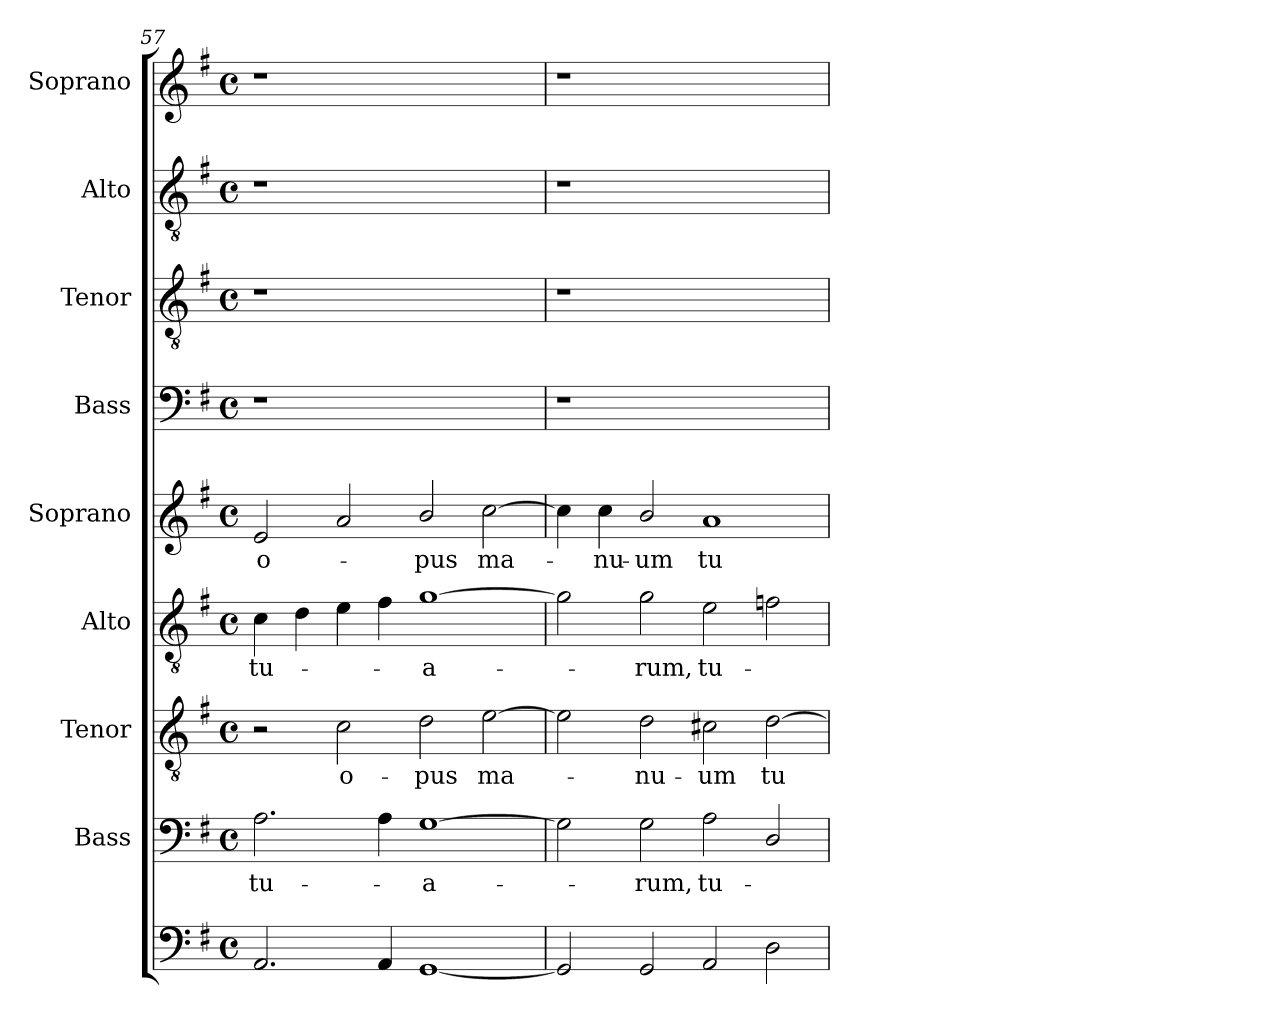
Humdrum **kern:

**kern	**kern	**text	**kern	**text	**kern	**text	**kern	**text	**kern	**kern	**kern	**kern
*part9	*part8	*part8	*part7	*part7	*part6	*part6	*part5	*part5	*part4	*part3	*part2	*part1
*staff9	*staff8	*staff8	*staff7	*staff7	*staff6	*staff6	*staff5	*staff5	*staff4	*staff3	*staff2	*staff1
*I""Violón y contrabajo"	*I"Bass	*	*I"Tenor	*	*I"Alto	*	*I"Soprano	*	*I"Bass	*I"Tenor	*I"Alto	*I"Soprano
*I'Cont.	*I'B.	*	*I'T.	*	*I'A.	*	*I'S.	*	*I'B.	*I'T.	*I'A.	*I'S.
*clefF4	*clefF4	*	*clefGv2	*	*clefGv2	*	*clefG2	*	*clefF4	*clefGv2	*clefGv2	*clefG2
*	*	*	*ITrd7c12	*	*ITrd7c12	*	*	*	*	*ITrd7c12	*ITrd7c12	*
*k[f#]	*k[f#]	*	*k[f#]	*	*k[f#]	*	*k[f#]	*	*k[f#]	*k[f#]	*k[f#]	*k[f#]
*G:	*G:	*	*G:	*	*G:	*	*G:	*	*G:	*G:	*G:	*G:
*M4/4	*M4/4	*	*M4/4	*	*M4/4	*	*M4/4	*	*M4/4	*M4/4	*M4/4	*M4/4
*met(c)	*met(c)	*	*met(c)	*	*met(c)	*	*met(c)	*	*met(c)	*met(c)	*met(c)	*met(c)
=57	=57	=57	=57	=57	=57	=57	=57	=57	=57	=57	=57	=57
!	!	!LO:LY:b:color=#000000	!	!	!	!	!	!	!	!	!	!
!	!	!	!	!	!	!LO:LY:b:color=#000000	!	!	!	!	!	!
!	!	!	!	!	!	!	!	!LO:LY:b:color=#000000	!LO:N:vis=1	!LO:N:vis=1	!LO:N:vis=1	!LO:N:vis=1
2.AAi/	2.Ai\	tu-	2r	.	4Ci\	tu-	2ei/	o-	1r	1r	1r	1r
.	.	.	.	.	4Di\	.	.	.	.	.	.	.
!	!	!	!	!LO:LY:b:color=#000000	!	!	!	!	!	!	!	!
.	.	.	2Ci\	o-	4Ei\	.	2ai/	.	.	.	.	.
4AAi/	4Ai\	.	.	.	4F#i\	.	.	.	.	.	.	.
!	!	!LO:LY:b:color=#000000	!	!	!	!	!	!	!	!	!	!
!	!	!	!	!LO:LY:b:color=#000000	!	!	!	!	!	!	!	!
!	!	!	!	!	!	!LO:LY:b:color=#000000	!	!	!	!	!	!
!	!	!	!	!	!	!	!	!LO:LY:b:color=#000000	!	!	!	!
[1GGi	[1Gi	-a-	2Di\	-pus	[1Gi	-a-	2bi/	-pus	1ryy	1ryy	1ryy	1ryy
!	!	!	!	!LO:LY:b:color=#000000	!	!	!	!	!	!	!	!
!	!	!	!	!	!	!	!	!LO:LY:b:color=#000000	!	!	!	!
.	.	.	[2Ei\	ma-	.	.	[2cci\	ma-	.	.	.	.
=58	=58	=58	=58	=58	=58	=58	=58	=58	=58	=58	=58	=58
!	!	!	!	!	!	!	!	!	!LO:N:vis=1	!LO:N:vis=1	!LO:N:vis=1	!LO:N:vis=1
2GGi/]	2Gi\]	.	2Ei\]	.	2Gi\]	.	4cci\]	.	1r	1r	1r	1r
!	!	!	!	!	!	!	!	!LO:LY:b:color=#000000	!	!	!	!
.	.	.	.	.	.	.	4cci\	-nu-	.	.	.	.
!	!	!LO:LY:b:color=#000000	!	!	!	!	!	!	!	!	!	!
!	!	!	!	!LO:LY:b:color=#000000	!	!	!	!	!	!	!	!
!	!	!	!	!	!	!LO:LY:b:color=#000000	!	!	!	!	!	!
!	!	!	!	!	!	!	!	!LO:LY:b:color=#000000	!	!	!	!
2GGi/	2Gi\	-rum,	2Di\	-nu-	2Gi\	-rum,	2bi/	-um	.	.	.	.
!	!	!LO:LY:b:color=#000000	!	!	!	!	!	!	!	!	!	!
!	!	!	!	!LO:LY:b:color=#000000	!	!	!	!	!	!	!	!
!	!	!	!	!	!	!LO:LY:b:color=#000000	!	!	!	!	!	!
!	!	!	!	!	!	!	!	!LO:LY:b:color=#000000	!	!	!	!
2AAi/	2Ai\	tu-	2C#Xi\	-um	2Ei\	tu-	1ai	tu-	1ryy	1ryy	1ryy	1ryy
!	!	!	!	!LO:LY:b:color=#000000	!	!	!	!	!	!	!	!
2Di\	2Di/	.	[2Di\	tu-	2Fni\	.	.	.	.	.	.	.
=	=	=	=	=	=	=	=	=	=	=	=	=
*-	*-	*-	*-	*-	*-	*-	*-	*-	*-	*-	*-	*-
